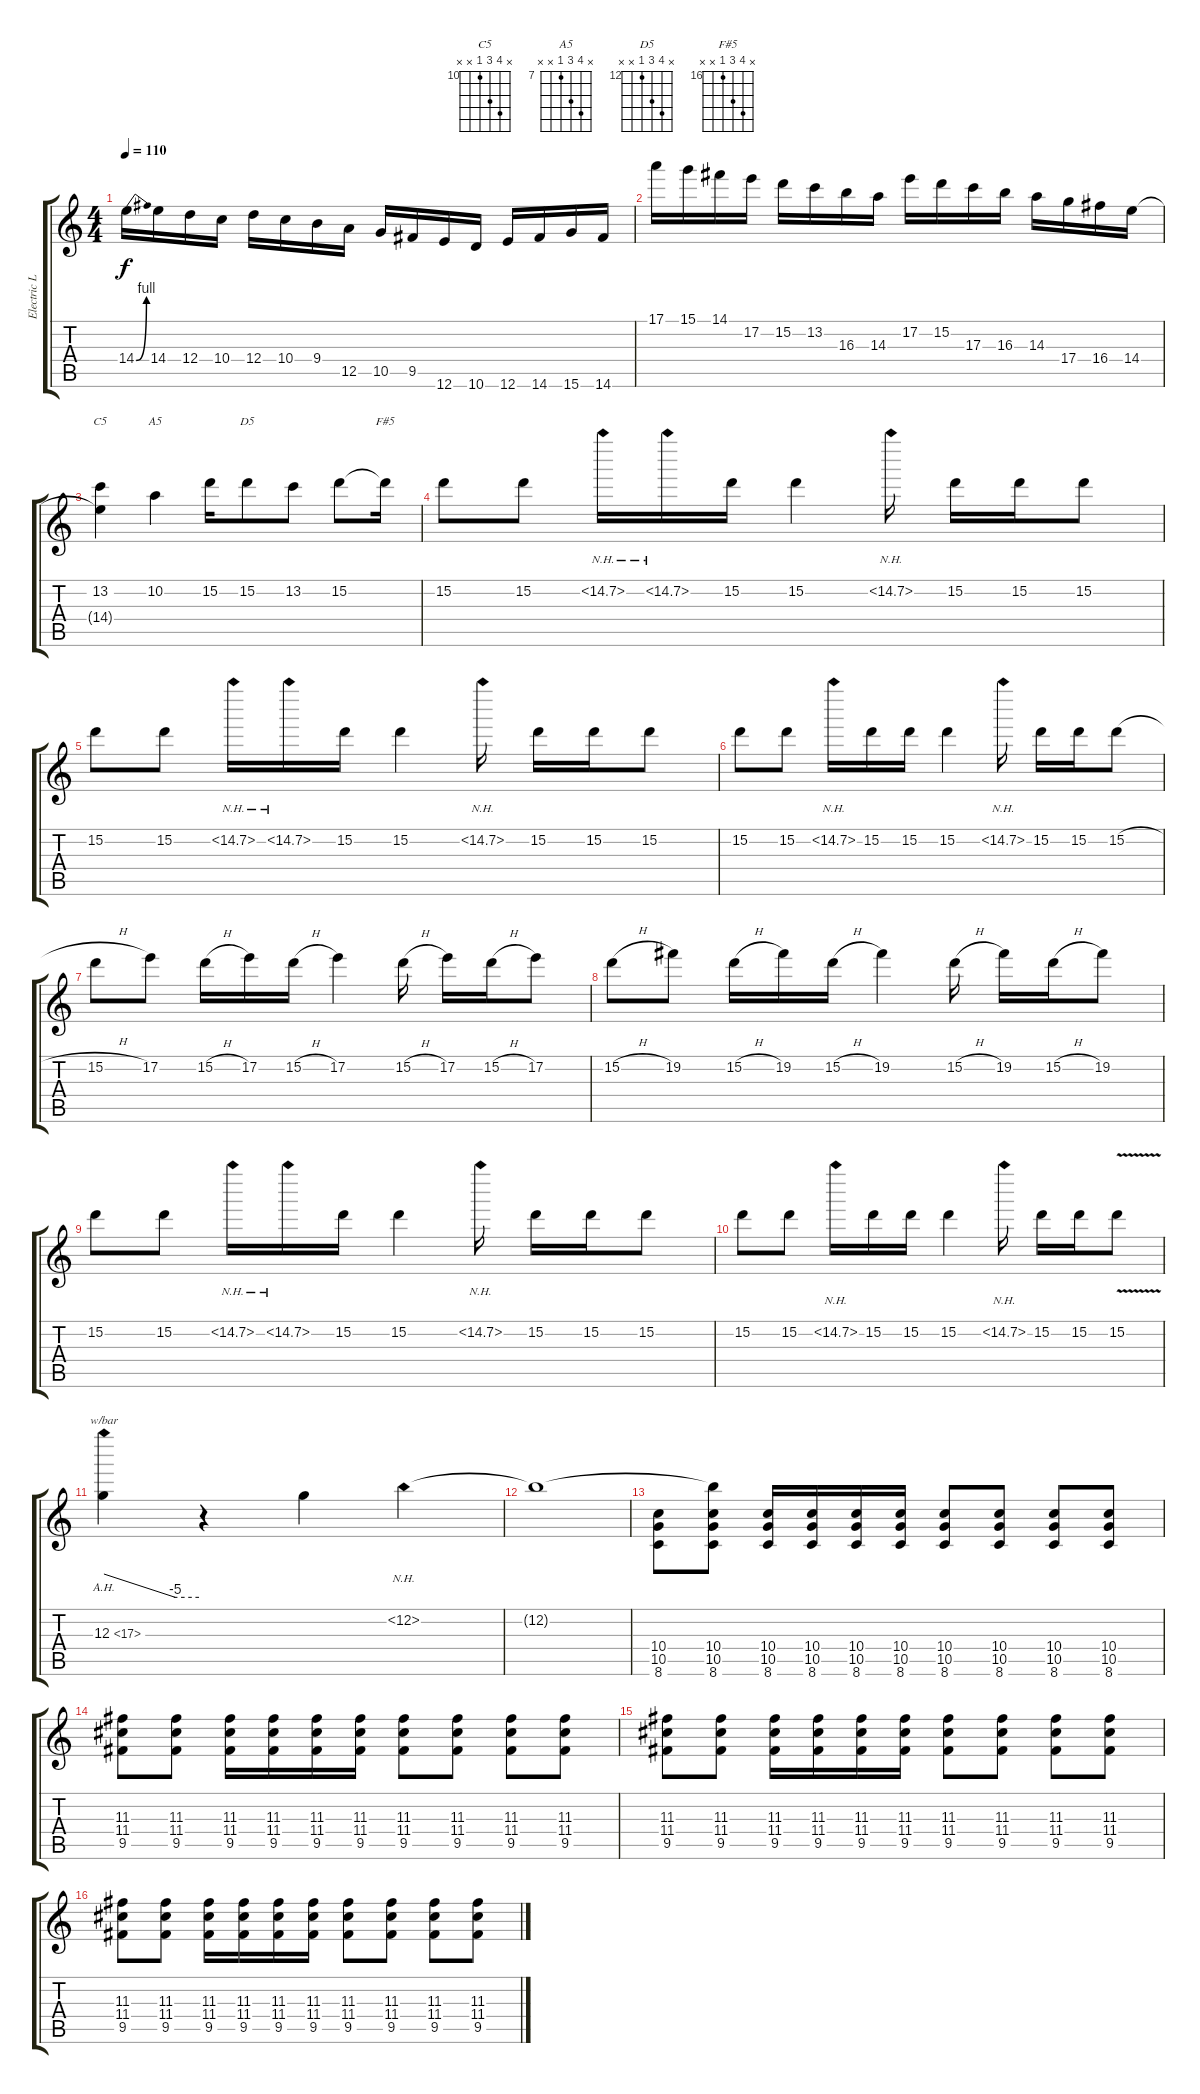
\track ("Electric Lead" "Electric L") {instrument distortionguitar}
\staff {score tabs}
\tuning (E4 B3 G3 D3 A2 E2) {hide}
\chord ("C5" x 13 12 10 x x) {firstfret 10}
\chord ("A5" x 10 9 7 x x) {firstfret 7}
\chord ("D5" x 15 14 12 x x) {firstfret 12}
\chord ("F#5" x 19 18 16 x x) {firstfret 16}
\ts (4 4)
\tempo 110
\clef g2
\ks c
14.4{be (bend 0 0 60 4)}.16{dy f} 14.4.16 12.4.16 10.4.16 12.4.16 10.4.16 9.4.16 12.5.16 10.5.16 9.5.16 12.6.16 10.6.16 12.6.16 14.6.16 15.6.16 14.6.16 |
17.1.16 15.1.16 14.1.16 17.2.16 15.2.16 13.2.16 16.3.16 14.3.16 17.2.16 15.2.16 17.3.16 16.3.16 14.3.16 17.4.16 16.4.16 14.4.16 |
(13.2 14.4{t}).4{ch "C5"} 10.2.4{ch "A5"} 15.2.16 15.2.8{ch "D5"} 13.2.8 15.2.8 15.2{t}.16{ch "F#5"} |
15.2.8 15.2.8 15.2{nh}.16 15.2{nh}.16 15.2.16 15.2.4 15.2{nh}.16 15.2.16 15.2.16 15.2.8 |
15.2.8 15.2.8 15.2{nh}.16 15.2{nh}.16 15.2.16 15.2.4 15.2{nh}.16 15.2.16 15.2.16 15.2.8 |
15.2.8 15.2.8 15.2{nh}.16 15.2.16 15.2.16 15.2.4 15.2{nh}.16 15.2.16 15.2.16 15.2{h}.8 |
15.2{h}.8 17.2.8 15.2{h}.16 17.2.16 15.2{h}.16 17.2.4 15.2{h}.16 17.2.16 15.2{h}.16 17.2.8 |
15.2{h}.8 19.2.8 15.2{h}.16 19.2.16 15.2{h}.16 19.2.4 15.2{h}.16 19.2.16 15.2{h}.16 19.2.8 |
15.2.8 15.2.8 15.2{nh}.16 15.2{nh}.16 15.2.16 15.2.4 15.2{nh}.16 15.2.16 15.2.16 15.2.8 |
15.2.8 15.2.8 15.2{nh}.16 15.2.16 15.2.16 15.2.4 15.2{nh}.16 15.2.16 15.2.16 15.2{v}.8 |
12.3{ah 5}.4{tbe (custom default 0 0 45 -20 60 -20)} r.4 12.3{t}.4 12.2{nh}.4 |
12.2{t}.1 |
(10.4 10.5 8.6).8 (12.2{t} 10.4 10.5 8.6).8 (10.4 10.5 8.6).16 (10.4 10.5 8.6).16 (10.4 10.5 8.6).16 (10.4 10.5 8.6).16 (10.4 10.5 8.6).8 (10.4 10.5 8.6).8 (10.4 10.5 8.6).8 (10.4 10.5 8.6).8 |
(11.3 11.4 9.5).8 (11.3 11.4 9.5).8 (11.3 11.4 9.5).16 (11.3 11.4 9.5).16 (11.3 11.4 9.5).16 (11.3 11.4 9.5).16 (11.3 11.4 9.5).8 (11.3 11.4 9.5).8 (11.3 11.4 9.5).8 (11.3 11.4 9.5).8 |
(11.3 11.4 9.5).8 (11.3 11.4 9.5).8 (11.3 11.4 9.5).16 (11.3 11.4 9.5).16 (11.3 11.4 9.5).16 (11.3 11.4 9.5).16 (11.3 11.4 9.5).8 (11.3 11.4 9.5).8 (11.3 11.4 9.5).8 (11.3 11.4 9.5).8 |
(11.3 11.4 9.5).8 (11.3 11.4 9.5).8 (11.3 11.4 9.5).16 (11.3 11.4 9.5).16 (11.3 11.4 9.5).16 (11.3 11.4 9.5).16 (11.3 11.4 9.5).8 (11.3 11.4 9.5).8 (11.3 11.4 9.5).8 (11.3 11.4 9.5).8
